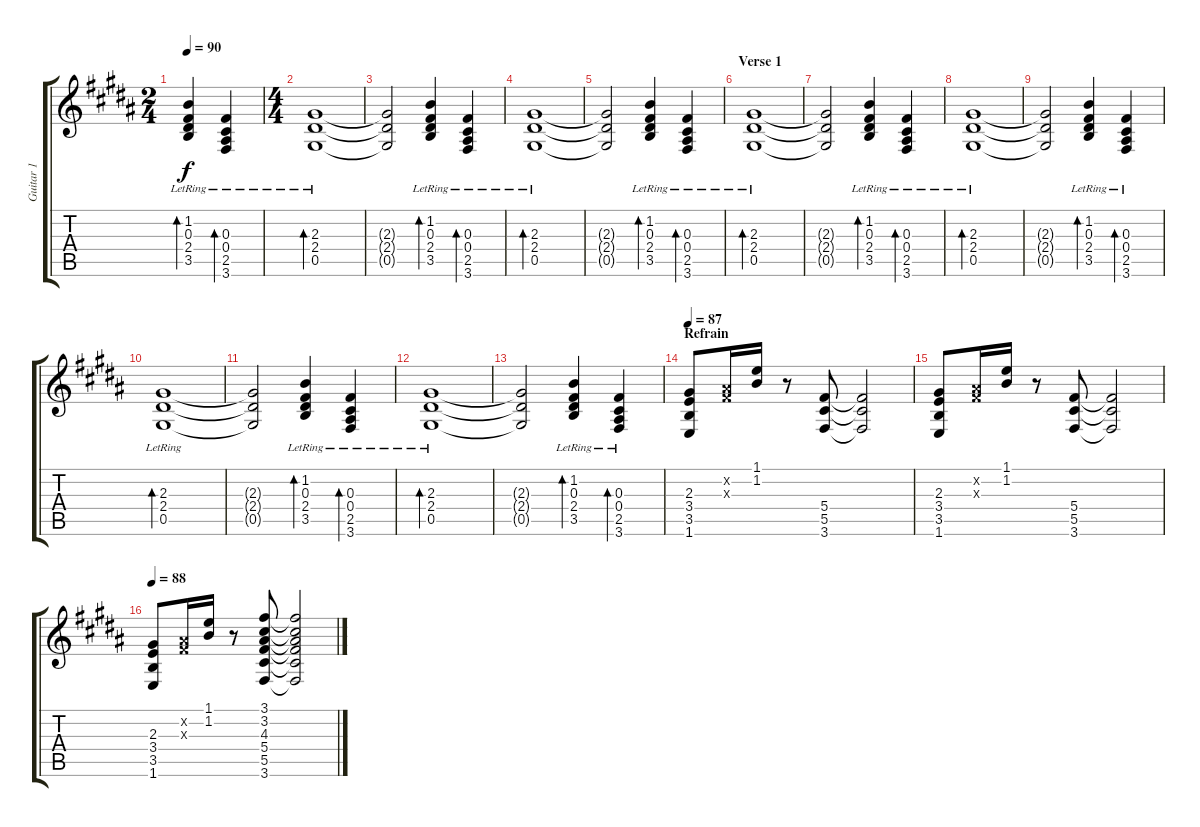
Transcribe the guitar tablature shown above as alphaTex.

\track ("Guitar 1" "Guitar 1") {instrument electricguitarclean}
\staff {score tabs}
\tuning (Eb4 Bb3 Gb3 Db3 Ab2 Eb2) {hide}
\ts (2 4)
\tempo 90
\tempo 86
\tempo 90
\clef g2
\ks b
(1.2{lr} 0.3{lr} 2.4{lr} 3.5{lr}).4{bd 120 dy f instrument electricguitarclean} (0.3{lr} 0.4{lr} 2.5{lr} 3.6{lr}).4{bd 120} |
\ts (4 4)
(2.3{lr} 2.4{lr} 0.5{lr}).1{bd 120} |
(2.3{t} 2.4{t} 0.5{t}).2 (1.2{lr} 0.3{lr} 2.4{lr} 3.5{lr}).4{bd 120} (0.3{lr} 0.4{lr} 2.5{lr} 3.6{lr}).4{bd 120} |
(2.3{lr} 2.4{lr} 0.5{lr}).1{bd 120} |
(2.3{t} 2.4{t} 0.5{t}).2 (1.2{lr} 0.3{lr} 2.4{lr} 3.5{lr}).4{bd 120} (0.3{lr} 0.4{lr} 2.5{lr} 3.6{lr}).4{bd 120} |
\section ("" "Verse 1")
(2.3{lr} 2.4{lr} 0.5{lr}).1{bd 120} |
(2.3{t} 2.4{t} 0.5{t}).2 (1.2{lr} 0.3{lr} 2.4{lr} 3.5{lr}).4{bd 120} (0.3{lr} 0.4{lr} 2.5{lr} 3.6{lr}).4{bd 120} |
(2.3{lr} 2.4{lr} 0.5{lr}).1{bd 120} |
(2.3{t} 2.4{t} 0.5{t}).2 (1.2{lr} 0.3{lr} 2.4{lr} 3.5{lr}).4{bd 120} (0.3{lr} 0.4{lr} 2.5{lr} 3.6{lr}).4{bd 120} |
(2.3{lr} 2.4{lr} 0.5{lr}).1{bd 120} |
(2.3{t} 2.4{t} 0.5{t}).2 (1.2{lr} 0.3{lr} 2.4{lr} 3.5{lr}).4{bd 120} (0.3{lr} 0.4{lr} 2.5{lr} 3.6{lr}).4{bd 120} |
(2.3{lr} 2.4{lr} 0.5{lr}).1{bd 120} |
(2.3{t} 2.4{t} 0.5{t}).2 (1.2{lr} 0.3{lr} 2.4{lr} 3.5{lr}).4{bd 120} (0.3{lr} 0.4{lr} 2.5{lr} 3.6{lr}).4{bd 120} |
\section ("" "Refrain")
\tempo 87
(2.3 3.4 3.5 1.6).8 (0.2{x} 0.3{x}).16 (1.1 1.2).16 r.8 (5.4 5.5 3.6).8 (5.4{t} 5.5{t} 3.6{t}).2 |
(2.3 3.4 3.5 1.6).8 (0.2{x} 0.3{x}).16 (1.1 1.2).16 r.8 (5.4 5.5 3.6).8 (5.4{t} 5.5{t} 3.6{t}).2 |
\tempo 88
(2.3 3.4 3.5 1.6).8 (0.2{x} 0.3{x}).16 (1.1 1.2).16 r.8 (3.1 3.2 4.3 5.4 5.5 3.6).8 (3.1{t} 3.2{t} 4.3{t} 5.4{t} 5.5{t} 3.6{t}).2
